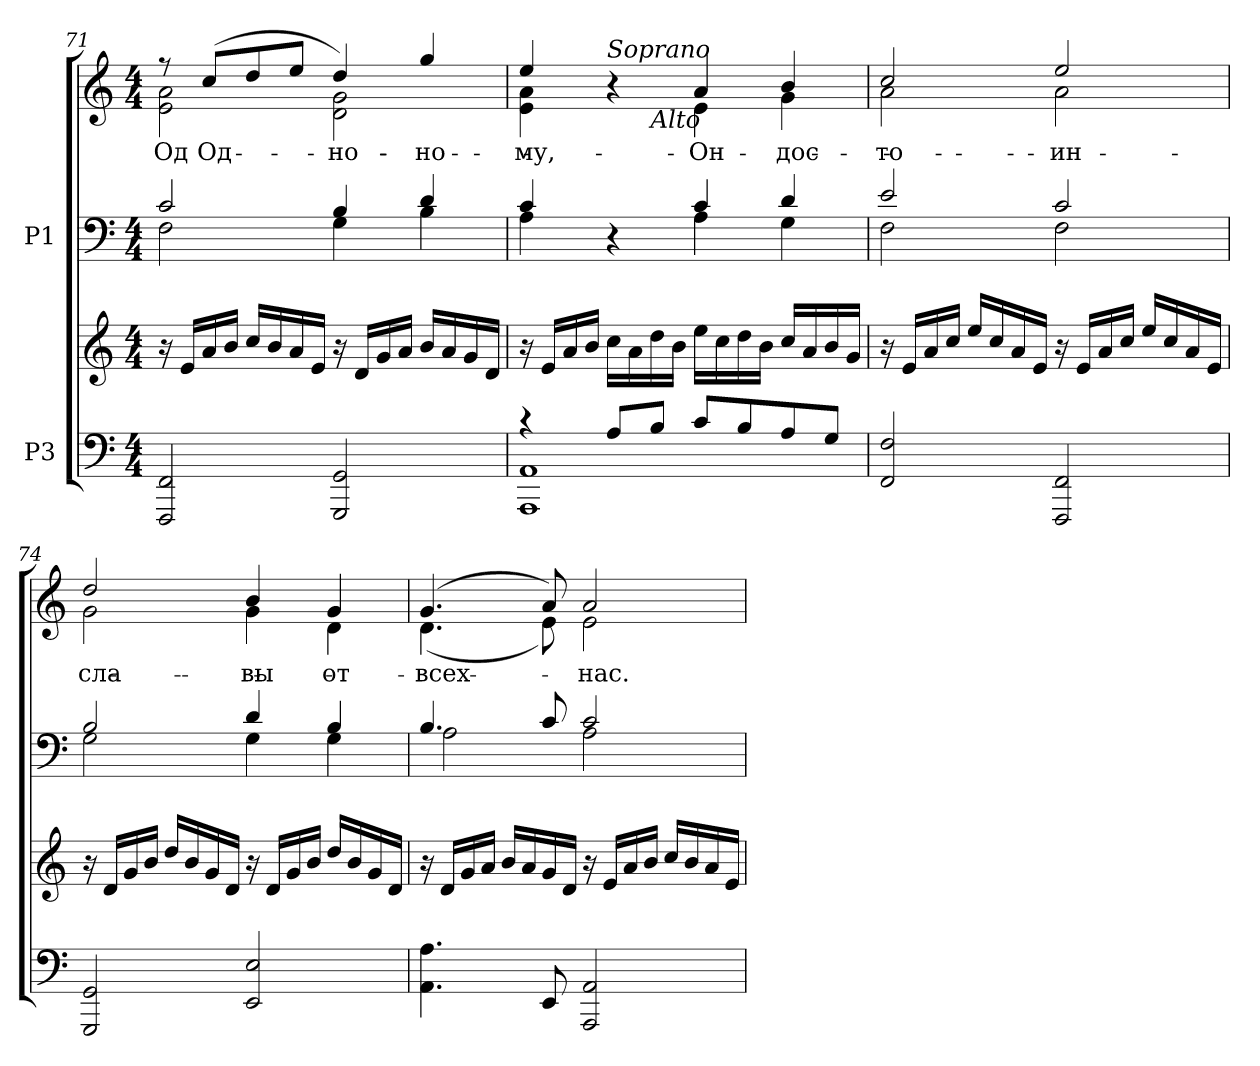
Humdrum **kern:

**kern	**kern	**kern	**kern	**text
*part2	*part2	*part1	*part1	*part1
*staff4	*staff3	*staff2	*staff1	*staff1
*I"P3	*	*I"P1	*	*
!!LO:PB:g=z
*clefF4	*clefG2	*clefF4	*clefG2	*
*k[]	*k[]	*k[]	*k[]	*
*C:	*C:	*C:	*C:	*
*M4/4	*M4/4	*M4/4	*M4/4	*
=71	=71	=71	=71	=71
*	*	*^	*^	*
!	!	!	!	!	!	!LO:LY:b:color=#000000
2FFFi/ 2FFi	16r	2ci/	2Fi\	8r	2ei\ 2ai	Од-
.	16ei/LL	.	.	.	.	.
!	!	!	!	!	!	!LO:LY:a:color=#000000
.	16ai/	.	.	(8cci/L	.	-Од-
.	16bi/JJ	.	.	.	.	.
.	16cci/LL	.	.	8ddi/	.	.
.	16bi/	.	.	.	.	.
.	16ai/	.	.	8eei/J	.	.
.	16ei/JJ	.	.	.	.	.
!	!	!	!	!	!	!LO:LY:b:color=#000000
2GGGi/ 2GGi	16r	4Bi/	4Gi\	4ddi/)	2di\ 2gi	-но-
.	16di/LL	.	.	.	.	.
.	16gi/	.	.	.	.	.
.	16ai/JJ	.	.	.	.	.
!	!	!	!	!	!	!LO:LY:a:color=#000000
.	16bi/LL	4di/	4Bi\	4ggi/	.	-но-
.	16ai/	.	.	.	.	.
.	16gi/	.	.	.	.	.
.	16di/JJ	.	.	.	.	.
*	*	*	*	*v	*v	*
=72	=72	=72	=72	=72	=72
*^	*	*	*	*	*
!	!	!	!	!	!	!LO:LY:a:color=#000000
*	*	*	*	*	*^	*
!	!	!	!	!	!	!	!LO:LY:b:color=#000000
*	*	*	*	*	*	*^	*
4r	1AAAi 1AAi	16r	4ci/	4Ai\	4eei/	4ei\ 4ai	4.ryy	му,
.	.	16ei/LL	.	.	.	.	.	.
.	.	16ai/	.	.	.	.	.	.
.	.	16bi/JJ	.	.	.	.	.	.
!	!	!	!	!	!LO:TX:a:i:t=Soprano	!	!	!
8Ai/L	.	16cci\LL	4r	4ryy	4r	4ryy	.	.
.	.	16ai\	.	.	.	.	.	.
!	!	!	!	!	!	!	!LO:TX:b:i:t=Alto	!
8Bi/J	.	16ddi\	.	.	.	.	2ryy	.
.	.	16bi\JJ	.	.	.	.	.	.
!	!	!	!	!	!	!	!	!LO:LY:b:color=#000000
8ci/L	.	16eei\LL	4ci/	4Ai\	4ai/	4ei\	.	Он
.	.	16cci\	.	.	.	.	.	.
8Bi/	.	16ddi\	.	.	.	.	.	.
.	.	16bi\JJ	.	.	.	.	.	.
!	!	!	!	!	!	!	!	!LO:LY:b:color=#000000
8Ai/	.	16cci/LL	4di/	4Gi\	4bi/	4gi\	.	дос-
.	.	16ai/	.	.	.	.	.	.
8Gi/J	.	16bi/	.	.	.	.	8ryy	.
.	.	16gi/JJ	.	.	.	.	.	.
*v	*v	*	*	*	*	*v	*v	*
=73	=73	=73	=73	=73	=73	=73
*	*	*	*	*	*^	*
!	!	!	!	!	!	!	!LO:LY:b:color=#000000
*	*	*	*	*	*v	*v	*
2FFi/ 2Fi	16r	2ei/	2Fi\	2cci/	2ai\	-то-
.	16ei/LL	.	.	.	.	.
.	16ai/	.	.	.	.	.
.	16cci/JJ	.	.	.	.	.
.	16eei/LL	.	.	.	.	.
.	16cci/	.	.	.	.	.
.	16ai/	.	.	.	.	.
.	16ei/JJ	.	.	.	.	.
!	!	!	!	!	!	!LO:LY:b:color=#000000
2FFFi/ 2FFi	16r	2ci/	2Fi\	2eei/	2ai\	-ин
.	16ei/LL	.	.	.	.	.
.	16ai/	.	.	.	.	.
.	16cci/JJ	.	.	.	.	.
.	16eei/LL	.	.	.	.	.
.	16cci/	.	.	.	.	.
.	16ai/	.	.	.	.	.
.	16ei/JJ	.	.	.	.	.
=74	=74	=74	=74	=74	=74	=74
!	!	!	!	!	!	!LO:LY:b:color=#000000
2GGGi/ 2GGi	16r	2Bi/	2Gi\	2ddi/	2gi\	сла-
.	16di/LL	.	.	.	.	.
.	16gi/	.	.	.	.	.
.	16bi/JJ	.	.	.	.	.
.	16ddi/LL	.	.	.	.	.
.	16bi/	.	.	.	.	.
.	16gi/	.	.	.	.	.
.	16di/JJ	.	.	.	.	.
!	!	!	!	!	!	!LO:LY:b:color=#000000
2EEi/ 2Ei	16r	4di/	4Gi\	4bi/	4gi\	-вы
.	16di/LL	.	.	.	.	.
.	16gi/	.	.	.	.	.
.	16bi/JJ	.	.	.	.	.
!	!	!	!	!	!	!LO:LY:b:color=#000000
.	16ddi/LL	4Bi/	4Gi\	4gi/	4di\	от
.	16bi/	.	.	.	.	.
.	16gi/	.	.	.	.	.
.	16di/JJ	.	.	.	.	.
!!LO:LB:g=z	!!
=75	=75	=75	=75	=75	=75	=75
!	!	!	!	!	!	!LO:LY:b:color=#000000
4.AAi\ 4.Ai	16r	4.Bi/	2Ai\	(4.gi/	(4.di\	всех
.	16di/LL	.	.	.	.	.
.	16gi/	.	.	.	.	.
.	16ai/JJ	.	.	.	.	.
.	16bi/LL	.	.	.	.	.
.	16ai/	.	.	.	.	.
8EEi/	16gi/	8ci/	.	8ai/)	8ei\)	.
.	16di/JJ	.	.	.	.	.
!	!	!	!	!	!	!LO:LY:b:color=#000000
2AAAi/ 2AAi	16r	2ci/	2Ai\	2ai/	2ei\	нас.
.	16ei/LL	.	.	.	.	.
.	16ai/	.	.	.	.	.
.	16bi/JJ	.	.	.	.	.
.	16cci/LL	.	.	.	.	.
.	16bi/	.	.	.	.	.
.	16ai/	.	.	.	.	.
.	16ei/JJ	.	.	.	.	.
*	*	*v	*v	*	*	*
*	*	*	*v	*v	*
=	=	=	=	=
*-	*-	*-	*-	*-
